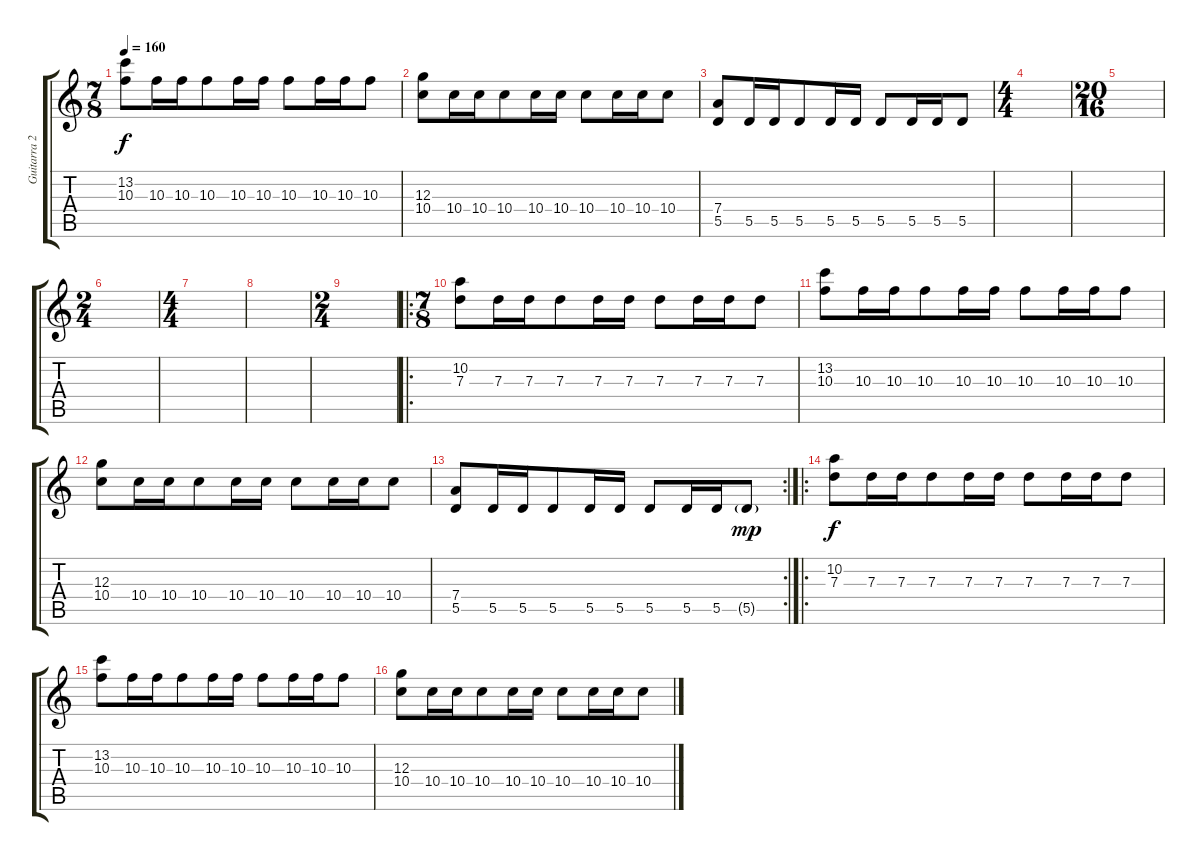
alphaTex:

\track ("Guitarra 2" "Guitarra 2") {instrument distortionguitar}
\staff {score tabs}
\tuning (E4 B3 G3 D3 A2 E2) {hide}
\ts (7 8)
\tempo 160
\clef g2
\ks c
(13.2 10.3).8{dy f} 10.3.16 10.3.16 10.3.8 10.3.16 10.3.16 10.3.8 10.3.16 10.3.16 10.3.8 |
(12.3 10.4).8 10.4.16 10.4.16 10.4.8 10.4.16 10.4.16 10.4.8 10.4.16 10.4.16 10.4.8 |
(7.4 5.5).8 5.5.16 5.5.16 5.5.8 5.5.16 5.5.16 5.5.8 5.5.16 5.5.16 5.5.8 |
\ts (4 4)
|
\ts (20 16)
|
\ts (2 4)
|
\ts (4 4)
|
|
\ts (2 4)
|
\ro
\ts (7 8)
(10.2 7.3).8 7.3.16 7.3.16 7.3.8 7.3.16 7.3.16 7.3.8 7.3.16 7.3.16 7.3.8 |
(13.2 10.3).8 10.3.16 10.3.16 10.3.8 10.3.16 10.3.16 10.3.8 10.3.16 10.3.16 10.3.8 |
(12.3 10.4).8 10.4.16 10.4.16 10.4.8 10.4.16 10.4.16 10.4.8 10.4.16 10.4.16 10.4.8 |
\rc 2
(7.4 5.5).8 5.5.16 5.5.16 5.5.8 5.5.16 5.5.16 5.5.8 5.5.16 5.5.16 5.5{g}.8{dy mp} |
\ro
(10.2 7.3).8{dy f} 7.3.16 7.3.16 7.3.8 7.3.16 7.3.16 7.3.8 7.3.16 7.3.16 7.3.8 |
(13.2 10.3).8 10.3.16 10.3.16 10.3.8 10.3.16 10.3.16 10.3.8 10.3.16 10.3.16 10.3.8 |
(12.3 10.4).8 10.4.16 10.4.16 10.4.8 10.4.16 10.4.16 10.4.8 10.4.16 10.4.16 10.4.8
